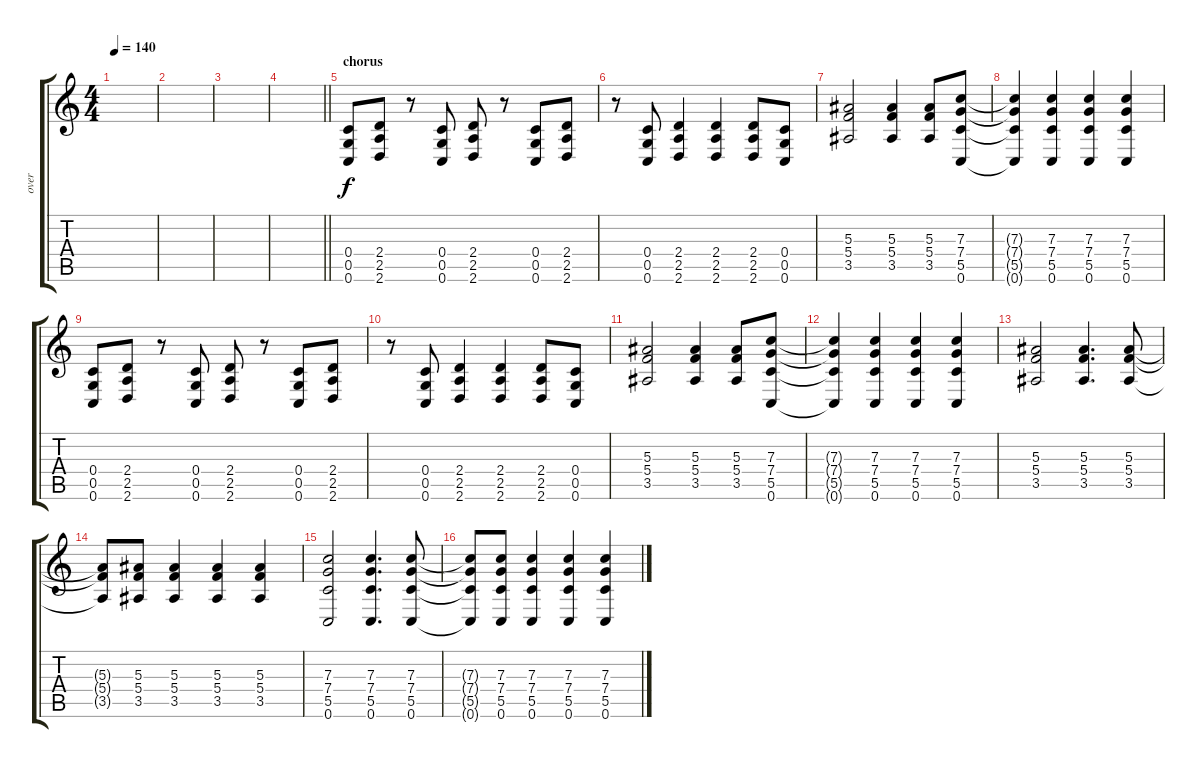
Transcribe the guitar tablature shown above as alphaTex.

\track ("over" "over") {instrument overdrivenguitar}
\staff {score tabs}
\tuning (D4 A3 F3 C3 G2 C2) {hide}
\ts (4 4)
\tempo 140
\clef g2
\ks c
|
|
|
\barLineRight lightlight
|
\section ("" "chorus")
(0.4 0.5 0.6).8 (2.4 2.5 2.6).8 r.8 (0.4 0.5 0.6).8 (2.4 2.5 2.6).8 r.8 (0.4 0.5 0.6).8 (2.4 2.5 2.6).8 |
r.8 (0.4 0.5 0.6).8 (2.4 2.5 2.6).4 (2.4 2.5 2.6).4 (2.4 2.5 2.6).8 (0.4 0.5 0.6).8 |
(5.3 5.4 3.5).2 (5.3 5.4 3.5).4 (5.3 5.4 3.5).8 (7.3 7.4 5.5 0.6).8 |
(7.3{t} 7.4{t} 5.5{t} 0.6{t}).4 (7.3 7.4 5.5 0.6).4 (7.3 7.4 5.5 0.6).4 (7.3 7.4 5.5 0.6).4 |
(0.4 0.5 0.6).8 (2.4 2.5 2.6).8 r.8 (0.4 0.5 0.6).8 (2.4 2.5 2.6).8 r.8 (0.4 0.5 0.6).8 (2.4 2.5 2.6).8 |
r.8 (0.4 0.5 0.6).8 (2.4 2.5 2.6).4 (2.4 2.5 2.6).4 (2.4 2.5 2.6).8 (0.4 0.5 0.6).8 |
(5.3 5.4 3.5).2 (5.3 5.4 3.5).4 (5.3 5.4 3.5).8 (7.3 7.4 5.5 0.6).8 |
(7.3{t} 7.4{t} 5.5{t} 0.6{t}).4 (7.3 7.4 5.5 0.6).4 (7.3 7.4 5.5 0.6).4 (7.3 7.4 5.5 0.6).4 |
(5.3 5.4 3.5).2 (5.3 5.4 3.5).4{d} (5.3 5.4 3.5).8 |
(5.3{t} 5.4{t} 3.5{t}).8 (5.3 5.4 3.5).8 (5.3 5.4 3.5).4 (5.3 5.4 3.5).4 (5.3 5.4 3.5).4 |
(7.3 7.4 5.5 0.6).2 (7.3 7.4 5.5 0.6).4{d} (7.3 7.4 5.5 0.6).8 |
(7.3{t} 7.4{t} 5.5{t} 0.6{t}).8 (7.3 7.4 5.5 0.6).8 (7.3 7.4 5.5 0.6).4 (7.3 7.4 5.5 0.6).4 (7.3 7.4 5.5 0.6).4
